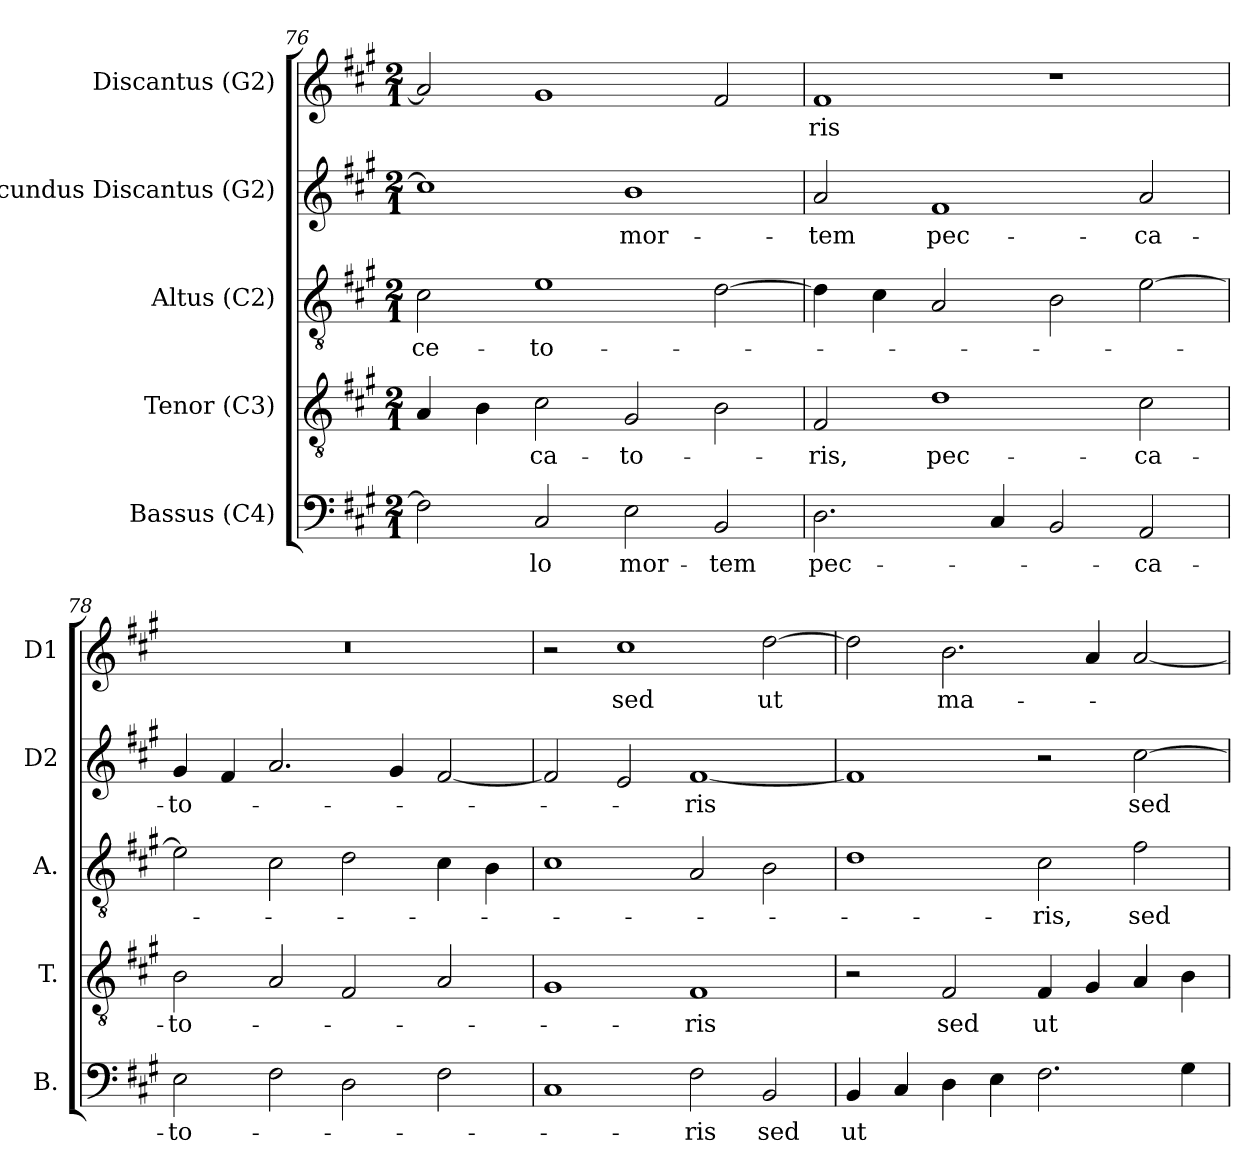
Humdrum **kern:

**kern	**text	**kern	**text	**kern	**text	**kern	**text	**kern	**text
*part5	*part5	*part4	*part4	*part3	*part3	*part2	*part2	*part1	*part1
*staff5	*staff5	*staff4	*staff4	*staff3	*staff3	*staff2	*staff2	*staff1	*staff1
*I"Bassus (C4)	*	*I"Tenor (C3)	*	*I"Altus (C2)	*	*I"Secundus Discantus (G2)	*	*I"Discantus (G2)	*
*I'B.	*	*I'T.	*	*I'A.	*	*I'D2	*	*I'D1	*
*clefF4	*	*clefGv2	*	*clefGv2	*	*clefG2	*	*clefG2	*
*	*	*ITrd7c12	*	*ITrd7c12	*	*	*	*	*
*k[f#c#g#]	*	*k[f#c#g#]	*	*k[f#c#g#]	*	*k[f#c#g#]	*	*k[f#c#g#]	*
*A:	*	*A:	*	*A:	*	*A:	*	*A:	*
*M2/1	*	*M2/1	*	*M2/1	*	*M2/1	*	*M2/1	*
=76	=76	=76	=76	=76	=76	=76	=76	=76	=76
!	!	!	!	!	!LO:LY:b:color=#000000	!	!	!	!
2F#i\]	.	4AAi/	.	2C#i\	-ce-	1cc#i]	.	2ai/]	.
.	.	4BBi\	.	.	.	.	.	.	.
!	!LO:LY:b:color=#000000	!	!	!	!	!	!	!	!
!	!	!	!LO:LY:b:color=#000000	!	!	!	!	!	!
!	!	!	!	!	!LO:LY:b:color=#000000	!	!	!	!
2C#i/	-lo	2C#i\	-ca-	1Ei	-to-	.	.	1g#i	.
!	!LO:LY:b:color=#000000	!	!	!	!	!	!	!	!
!	!	!	!LO:LY:b:color=#000000	!	!	!	!	!	!
!	!	!	!	!	!	!	!LO:LY:b:color=#000000	!	!
2Ei\	mor-	2GG#i/	-to-	.	.	1bi	mor-	.	.
!	!LO:LY:b:color=#000000	!	!	!	!	!	!	!	!
2BBi/	-tem	2BBi\	.	[2Di\	.	.	.	2f#i/	.
=77	=77	=77	=77	=77	=77	=77	=77	=77	=77
!	!LO:LY:b:color=#000000	!	!	!	!	!	!	!	!
!	!	!	!LO:LY:b:color=#000000	!	!	!	!	!	!
!	!	!	!	!	!	!	!LO:LY:b:color=#000000	!	!
!	!	!	!	!	!	!	!	!	!LO:LY:b:color=#000000
2.Di\	pec-	2FF#i/	-ris,	4Di\]	.	2ai/	-tem	1f#i	-ris
.	.	.	.	4C#i\	.	.	.	.	.
!	!	!	!LO:LY:b:color=#000000	!	!	!	!	!	!
!	!	!	!	!	!	!	!LO:LY:b:color=#000000	!	!
.	.	1Di	pec-	2AAi/	.	1f#i	pec-	.	.
4C#i/	.	.	.	.	.	.	.	.	.
2BBi/	.	.	.	2BBi\	.	.	.	1r	.
!	!LO:LY:b:color=#000000	!	!	!	!	!	!	!	!
!	!	!	!LO:LY:b:color=#000000	!	!	!	!	!	!
!	!	!	!	!	!	!	!LO:LY:b:color=#000000	!	!
2AAi/	-ca-	2C#i\	-ca-	[2Ei\	.	2ai/	-ca-	.	.
!!LO:LB:g=z
=78	=78	=78	=78	=78	=78	=78	=78	=78	=78
!	!LO:LY:b:color=#000000	!	!	!	!	!	!	!	!
!	!	!	!LO:LY:b:color=#000000	!	!	!	!	!	!
!	!	!	!	!	!	!	!LO:LY:b:color=#000000	!LO:N:vis=1	!
2Ei\	-to-	2BBi\	-to-	2Ei\]	.	4g#i/	-to-	0r	.
.	.	.	.	.	.	4f#i/	.	.	.
2F#i\	.	2AAi/	.	2C#i\	.	2.ai/	.	.	.
2Di\	.	2FF#i/	.	2Di\	.	.	.	.	.
.	.	.	.	.	.	4g#i/	.	.	.
2F#i\	.	2AAi/	.	4C#i\	.	[2f#i/	.	.	.
.	.	.	.	4BBi\	.	.	.	.	.
=79	=79	=79	=79	=79	=79	=79	=79	=79	=79
1C#i	.	1GG#i	.	1C#i	.	2f#i/]	.	2r	.
!	!	!	!	!	!	!	!	!	!LO:LY:b:color=#000000
.	.	.	.	.	.	2ei/	.	1cc#i	sed
!	!LO:LY:b:color=#000000	!	!	!	!	!	!	!	!
!	!	!	!LO:LY:b:color=#000000	!	!	!	!	!	!
!	!	!	!	!	!	!	!LO:LY:b:color=#000000	!	!
2F#i\	-ris	1FF#i	-ris	2AAi/	.	[1f#i	-ris	.	.
!	!LO:LY:b:color=#000000	!	!	!	!	!	!	!	!
!	!	!	!	!	!	!	!	!	!LO:LY:b:color=#000000
2BBi/	sed	.	.	2BBi\	.	.	.	[2ddi\	ut
=80	=80	=80	=80	=80	=80	=80	=80	=80	=80
!	!LO:LY:b:color=#000000	!	!	!	!	!	!	!	!
4BBi/	ut	2r	.	1Di	.	1f#i]	.	2ddi\]	.
4C#i/	.	.	.	.	.	.	.	.	.
!	!	!	!LO:LY:b:color=#000000	!	!	!	!	!	!
!	!	!	!	!	!	!	!	!	!LO:LY:b:color=#000000
4Di\	.	2FF#i/	sed	.	.	.	.	2.bi\	ma-
4Ei\	.	.	.	.	.	.	.	.	.
!	!	!	!LO:LY:b:color=#000000	!	!	!	!	!	!
!	!	!	!	!	!LO:LY:b:color=#000000	!	!	!	!
2.F#i\	.	4FF#i/	ut	2C#i\	-ris,	2r	.	.	.
.	.	4GG#i/	.	.	.	.	.	4ai/	.
!	!	!	!	!	!LO:LY:b:color=#000000	!	!	!	!
!	!	!	!	!	!	!	!LO:LY:b:color=#000000	!	!
.	.	4AAi/	.	2F#i\	sed	[2cc#i\	sed	[2ai/	.
4G#i\	.	4BBi\	.	.	.	.	.	.	.
=	=	=	=	=	=	=	=	=	=
*-	*-	*-	*-	*-	*-	*-	*-	*-	*-
